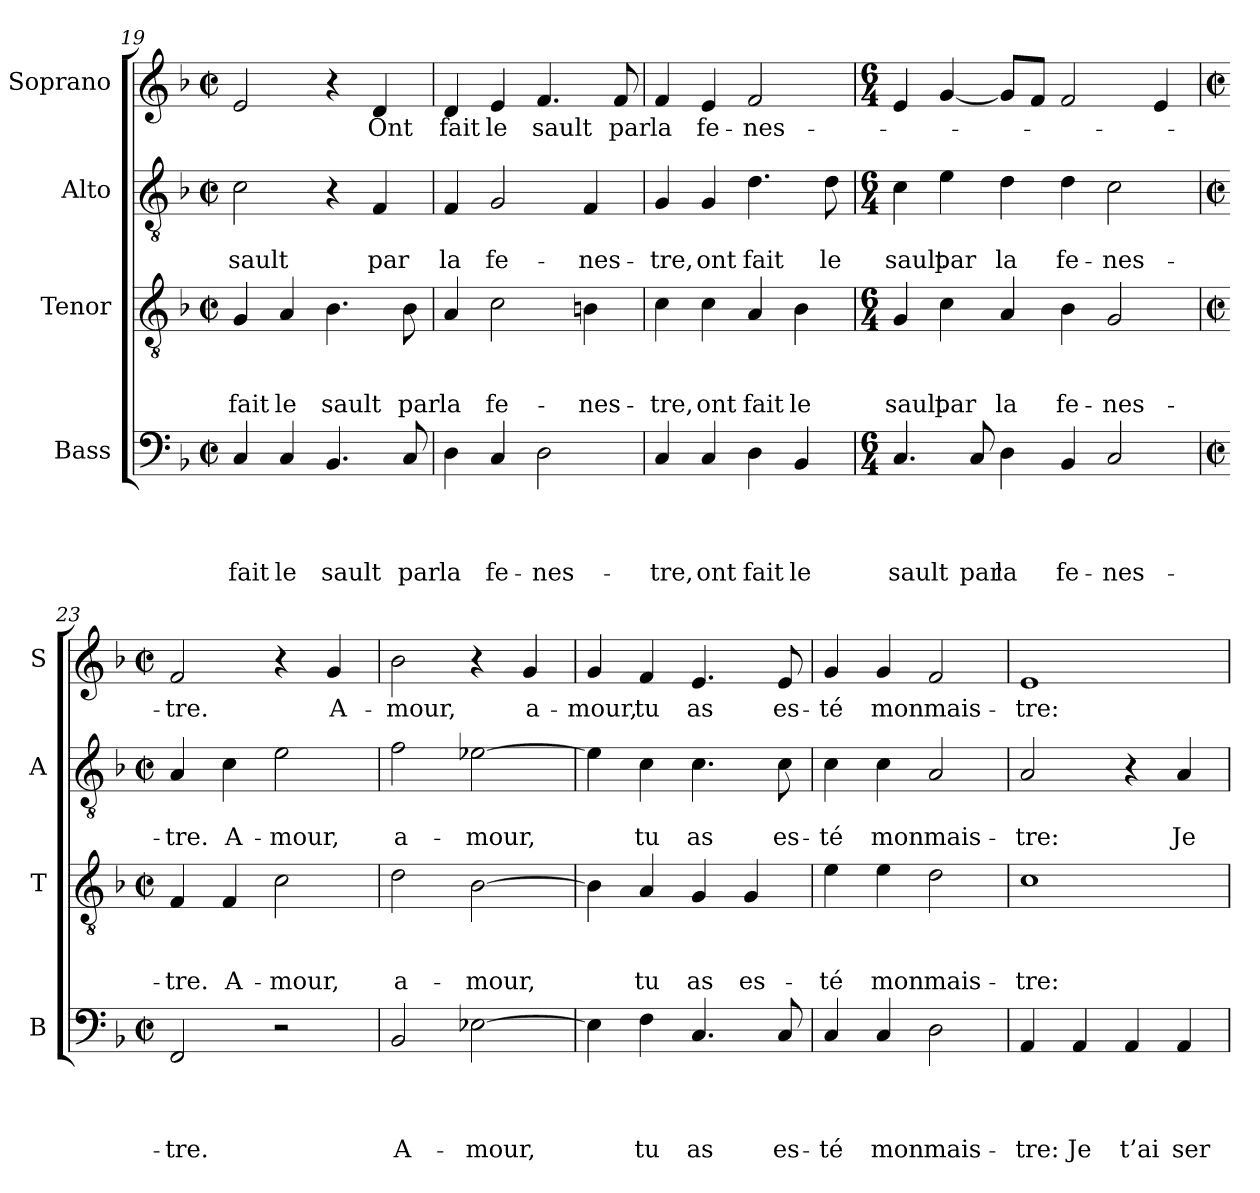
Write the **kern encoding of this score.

**kern	**text	**text	**text	**text	**kern	**text	**text	**text	**kern	**text	**text	**kern	**text
*part4	*part4	*part4	*part4	*part4	*part3	*part3	*part3	*part3	*part2	*part2	*part2	*part1	*part1
*staff4	*staff4	*staff4	*staff4	*staff4	*staff3	*staff3	*staff3	*staff3	*staff2	*staff2	*staff2	*staff1	*staff1
*I"Bass	*	*	*	*	*I"Tenor	*	*	*	*I"Alto	*	*	*I"Soprano	*
*I'B	*	*	*	*	*I'T	*	*	*	*I'A	*	*	*I'S	*
*clefF4	*	*	*	*	*clefGv2	*	*	*	*clefGv2	*	*	*clefG2	*
*k[b-]	*	*	*	*	*k[b-]	*	*	*	*k[b-]	*	*	*k[b-]	*
*F:	*	*	*	*	*F:	*	*	*	*F:	*	*	*F:	*
*M2/2	*	*	*	*	*M2/2	*	*	*	*M2/2	*	*	*M2/2	*
*met(c|)	*	*	*	*	*met(c|)	*	*	*	*met(c|)	*	*	*met(c|)	*
=19	=19	=19	=19	=19	=19	=19	=19	=19	=19	=19	=19	=19	=19
4C/	.	.	.	fait	4G/	.	.	fait	2c\	.	sault	2e/	.
4C/	.	.	.	le	4A/	.	.	le	.	.	.	.	.
4.BB-/	.	.	.	sault	4.B-\	.	.	sault	4r	.	.	4r	.
.	.	.	.	.	.	.	.	.	4F/	.	par	4d/	Ont
8C/	.	.	.	par	8B-\	.	.	par	.	.	.	.	.
=20	=20	=20	=20	=20	=20	=20	=20	=20	=20	=20	=20	=20	=20
4D\	.	.	.	la	4A/	.	.	la	4F/	.	la	4d/	fait
4C/	.	.	.	fe-	2c\	.	.	fe-	2G/	.	fe-	4e/	le
2D\	.	.	.	-nes-	.	.	.	.	.	.	.	4.f/	sault
.	.	.	.	.	4Bn\	.	.	-nes-	4F/	.	-nes-	.	.
.	.	.	.	.	.	.	.	.	.	.	.	8f/	par
!!LO:LB:g=z
=21	=21	=21	=21	=21	=21	=21	=21	=21	=21	=21	=21	=21	=21
4C/	.	.	.	-tre,	4c\	.	.	-tre,	4G/	.	-tre,	4f/	la
4C/	.	.	.	ont	4c\	.	.	ont	4G/	.	ont	4e/	fe-
4D\	.	.	.	fait	4A/	.	.	fait	4.d\	.	fait	2f/	-nes-
4BB-/	.	.	.	le	4B-\	.	.	le	.	.	.	.	.
.	.	.	.	.	.	.	.	.	8d\	.	le	.	.
=22	=22	=22	=22	=22	=22	=22	=22	=22	=22	=22	=22	=22	=22
*M6/4	*	*	*	*	*M6/4	*	*	*	*M6/4	*	*	*M6/4	*
4.C/	.	.	.	sault	4G/	.	.	sault	4c\	.	sault	4e/	.
.	.	.	.	.	4c\	.	.	par	4e\	.	par	[4g/	.
8C/	.	.	.	par	.	.	.	.	.	.	.	.	.
4D\	.	.	.	la	4A/	.	.	la	4d\	.	la	8g/L]	.
.	.	.	.	.	.	.	.	.	.	.	.	8f/J	.
4BB-/	.	.	.	fe-	4B-\	.	.	fe-	4d\	.	fe-	2f/	.
2C/	.	.	.	-nes-	2G/	.	.	-nes-	2c\	.	-nes-	.	.
.	.	.	.	.	.	.	.	.	.	.	.	4e/	.
=23	=23	=23	=23	=23	=23	=23	=23	=23	=23	=23	=23	=23	=23
*M2/2	*	*	*	*	*M2/2	*	*	*	*M2/2	*	*	*M2/2	*
*met(c|)	*	*	*	*	*met(c|)	*	*	*	*met(c|)	*	*	*met(c|)	*
2FF/	.	.	.	-tre.	4F/	.	.	-tre.	4A/	.	-tre.	2f/	-tre.
.	.	.	.	.	4F/	.	.	A-	4c\	.	A-	.	.
2r	.	.	.	.	2c\	.	.	-mour,	2e\	.	-mour,	4r	.
.	.	.	.	.	.	.	.	.	.	.	.	4g/	A-
=24	=24	=24	=24	=24	=24	=24	=24	=24	=24	=24	=24	=24	=24
2BB-/	.	.	.	A-	2d\	.	.	a-	2f\	.	a-	2b-\	-mour,
[2E-X\	.	.	.	-mour,	[2B-\	.	.	-mour,	[2e-X\	.	-mour,	4r	.
.	.	.	.	.	.	.	.	.	.	.	.	4g/	a-
=25	=25	=25	=25	=25	=25	=25	=25	=25	=25	=25	=25	=25	=25
4E-\]	.	.	.	.	4B-\]	.	.	.	4e-\]	.	.	4g/	-mour,
4F\	.	.	.	tu	4A/	.	.	tu	4c\	.	tu	4f/	tu
4.C/	.	.	.	as	4G/	.	.	as	4.c\	.	as	4.e/	as
.	.	.	.	.	4G/	.	.	es-	.	.	.	.	.
8C/	.	.	.	es-	.	.	.	.	8c\	.	es-	8e/	es-
!!LO:LB:g=z
=26	=26	=26	=26	=26	=26	=26	=26	=26	=26	=26	=26	=26	=26
4C/	.	.	.	-té	4e\	.	.	-té	4c\	.	-té	4g/	-té
4C/	.	.	.	mon	4e\	.	.	mon	4c\	.	mon	4g/	mon
2D\	.	.	.	mais-	2d\	.	.	mais-	2A/	.	mais-	2f/	mais-
=27	=27	=27	=27	=27	=27	=27	=27	=27	=27	=27	=27	=27	=27
4AA/	.	.	.	-tre:	1c	.	.	-tre:	2A/	.	-tre:	1e	-tre:
4AA/	.	.	.	Je	.	.	.	.	.	.	.	.	.
4AA/	.	.	.	t’ai	.	.	.	.	4r	.	.	.	.
4AA/	.	.	.	ser-	.	.	.	.	4A/	.	Je	.	.
=	=	=	=	=	=	=	=	=	=	=	=	=	=
*-	*-	*-	*-	*-	*-	*-	*-	*-	*-	*-	*-	*-	*-
